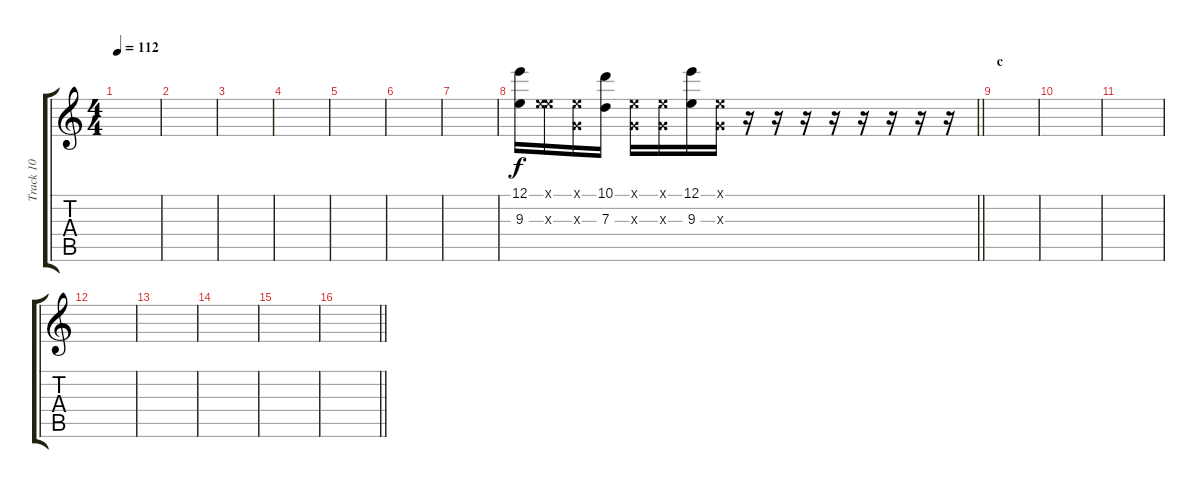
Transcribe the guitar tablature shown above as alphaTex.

\track ("Track 10" "Track 10") {instrument acousticguitarsteel}
\staff {score tabs}
\tuning (E4 B3 G3 D3 A2 E2) {hide}
\ts (4 4)
\tempo 112
\clef g2
\ks c
|
|
|
|
|
|
|
\barLineRight lightlight
(12.1 9.3).16{volume 12 balance 0} (0.1{x} 9.3{x}).16 (0.1{x} 0.3{x}).16 (10.1 7.3).16 (0.1{x} 0.3{x}).16 (0.1{x} 0.3{x}).16 (12.1 9.3).16 (0.1{x} 0.3{x}).16 r.16 r.16 r.16 r.16 r.16 r.16 r.16 r.16 |
\section ("" "c")
|
|
|
|
|
|
|
\barLineRight lightlight
